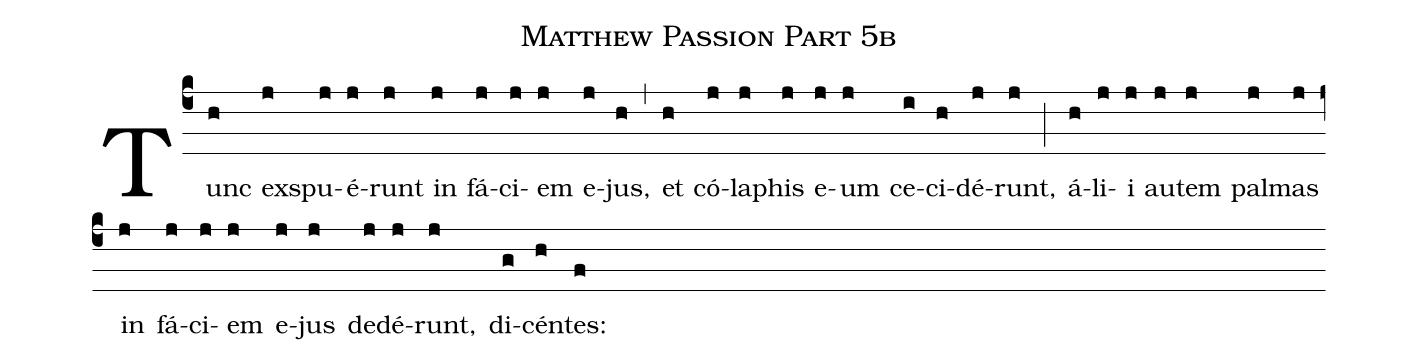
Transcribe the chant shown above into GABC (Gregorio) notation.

name:Matthew Passion Part 5b;
%%
(c4) Tunc(h) ex(j)spu(j)é(j)runt(j) in(j) fá(j)ci(j)em(j) e(j)jus,(h) (,) et(h) có(j)la(j)phis(j) e(j)um(j) ce(i)ci(h)dé(j)runt,(j) (;) á(h)li(j)i(j) au(j)tem(j) pal(j)mas(j) in(j) fá(j)ci(j)em(j) e(j)jus(j) de(j)dé(j)runt,(j) di(g)cén(h)tes:(f)
